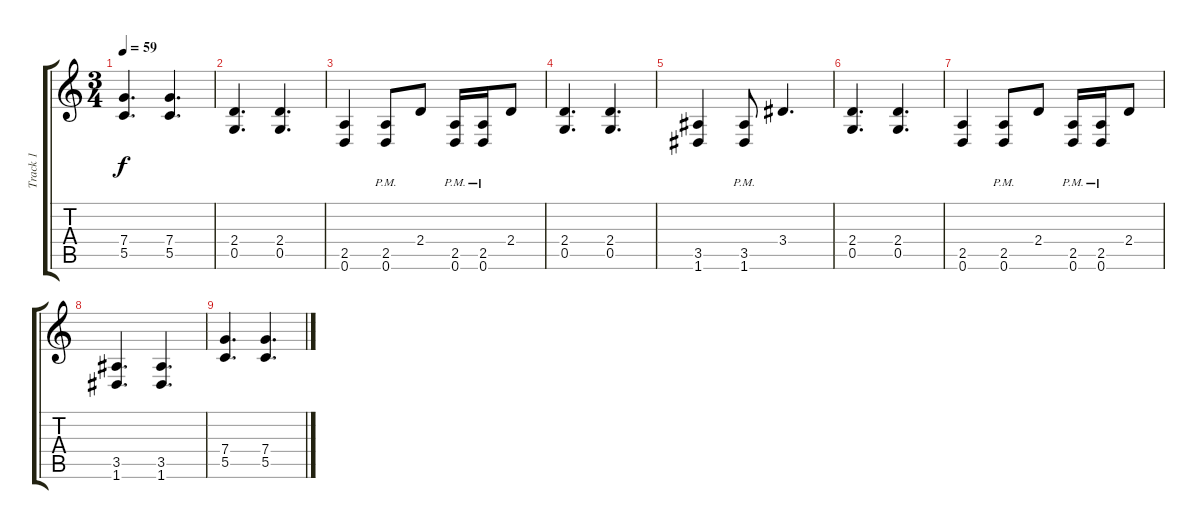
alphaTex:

\track ("Track 1" "Track 1") {instrument distortionguitar}
\staff {score tabs}
\tuning (D4 A3 F3 C3 G2 D2) {hide}
\ts (3 4)
\tempo 59
\clef g2
\ks c
(7.4 5.5).4{d dy f} (7.4 5.5).4{d} |
(2.4 0.5).4{d} (2.4 0.5).4{d} |
(2.5 0.6).4 (2.5{pm} 0.6{pm}).8 2.4.8 (2.5{pm} 0.6{pm}).16 (2.5{pm} 0.6{pm}).16 2.4.8 |
(2.4 0.5).4{d} (2.4 0.5).4{d} |
(3.5 1.6).4 (3.5{pm} 1.6{pm}).8 3.4.4{d} |
(2.4 0.5).4{d} (2.4 0.5).4{d} |
(2.5 0.6).4 (2.5{pm} 0.6{pm}).8 2.4.8 (2.5{pm} 0.6{pm}).16 (2.5{pm} 0.6{pm}).16 2.4.8 |
(3.5 1.6).4{d} (3.5 1.6).4{d} |
(7.4 5.5).4{d} (7.4 5.5).4{d}
